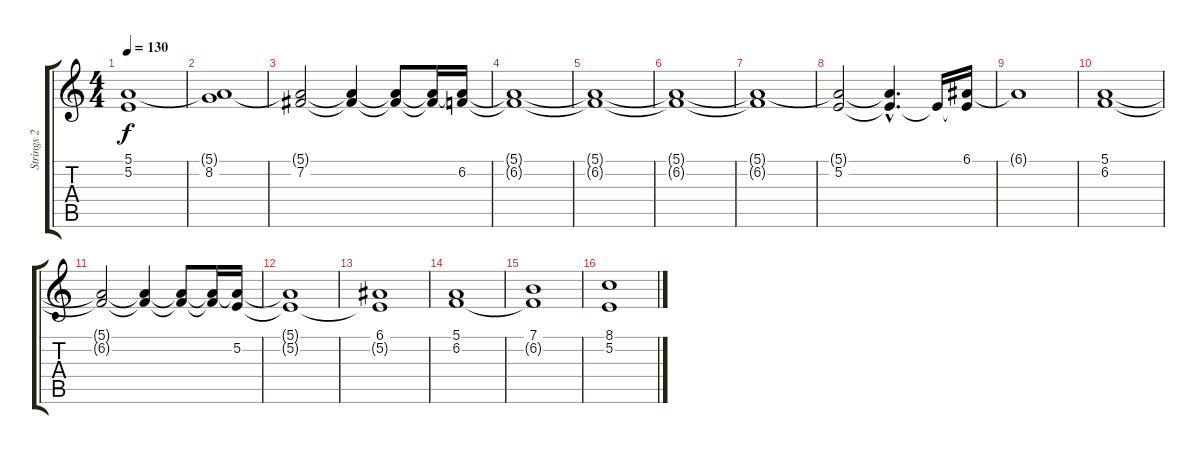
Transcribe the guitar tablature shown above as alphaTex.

\track ("Strings 2" "Strings 2") {instrument stringensemble2}
\staff {score tabs}
\tuning (E4 B3 G3 D3 A2 E2) {hide}
\ts (4 4)
\tempo 130
\clef g2
\ks c
(5.1{t} 5.2{t}).1{dy f} |
(5.1{t} 8.2).1 |
(5.1{t} 7.2).2 (5.1{t} 7.2{t}).4 (5.1{t} 7.2{t}).8 (5.1{t} 7.2{t}).16 (5.1{t} 6.2).16 |
(5.1{t} 6.2{t}).1 |
(5.1{t} 6.2{t}).1 |
(5.1{t} 6.2{t}).1 |
(5.1{t} 6.2{t}).1 |
(5.1{t} 5.2).2 (5.1{hac t} 5.2{hac t}).4{d} 5.2{t}.16 (6.1 5.2{t}).16 |
6.1{t}.1 |
(5.1 6.2).1 |
(5.1{t} 6.2{t}).2 (5.1{t} 6.2{t}).4 (5.1{t} 6.2{t}).8 (5.1{t} 6.2{t}).16 (5.1{t} 5.2).16 |
(5.1{t} 5.2{t}).1 |
(6.1 5.2{t}).1 |
(5.1 6.2).1 |
(7.1 6.2{t}).1 |
(8.1 5.2).1
